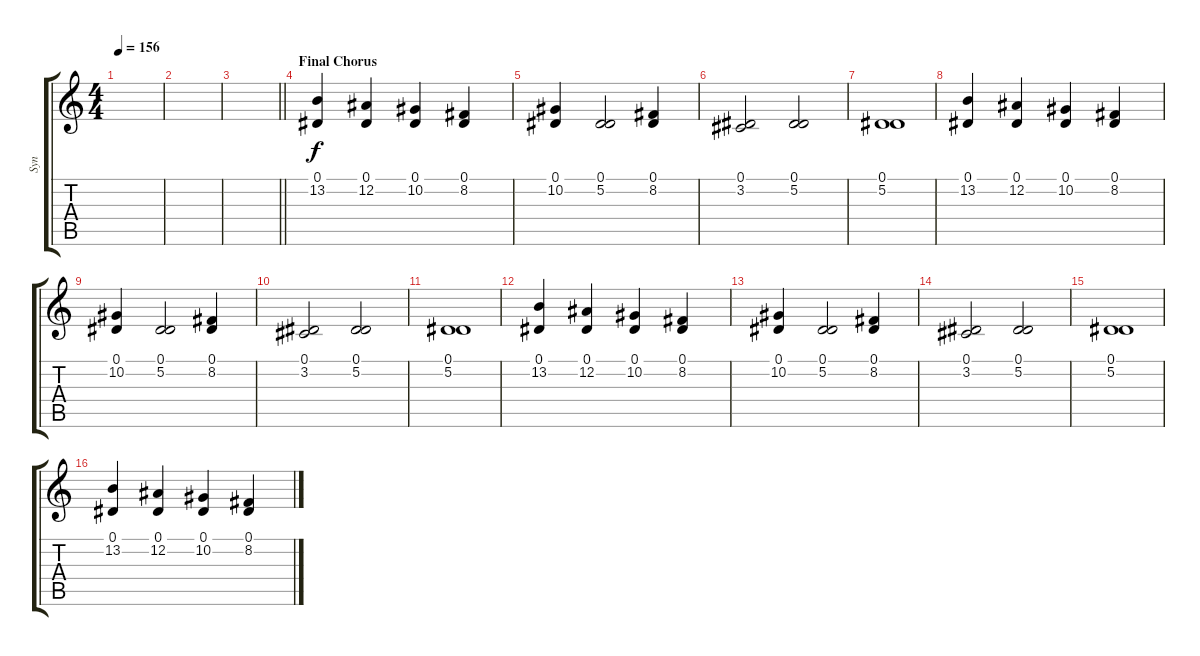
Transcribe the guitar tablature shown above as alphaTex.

\track ("Syn" "Syn") {instrument tremolostrings}
\staff {score tabs}
\tuning (Eb4 Bb3 Gb3 Db3 Ab2 Eb2) {hide}
\ts (4 4)
\tempo 156
\clef g2
\ks c
|
|
\barLineRight lightlight
|
\section ("" "Final Chorus")
(0.1 13.2).4 (0.1 12.2).4 (0.1 10.2).4 (0.1 8.2).4 |
(0.1 10.2).4 (0.1 5.2).2 (0.1 8.2).4 |
(0.1 3.2).2 (0.1 5.2).2 |
(0.1 5.2).1 |
(0.1 13.2).4 (0.1 12.2).4 (0.1 10.2).4 (0.1 8.2).4 |
(0.1 10.2).4 (0.1 5.2).2 (0.1 8.2).4 |
(0.1 3.2).2 (0.1 5.2).2 |
(0.1 5.2).1 |
(0.1 13.2).4 (0.1 12.2).4 (0.1 10.2).4 (0.1 8.2).4 |
(0.1 10.2).4 (0.1 5.2).2 (0.1 8.2).4 |
(0.1 3.2).2 (0.1 5.2).2 |
(0.1 5.2).1 |
(0.1 13.2).4 (0.1 12.2).4 (0.1 10.2).4 (0.1 8.2).4
